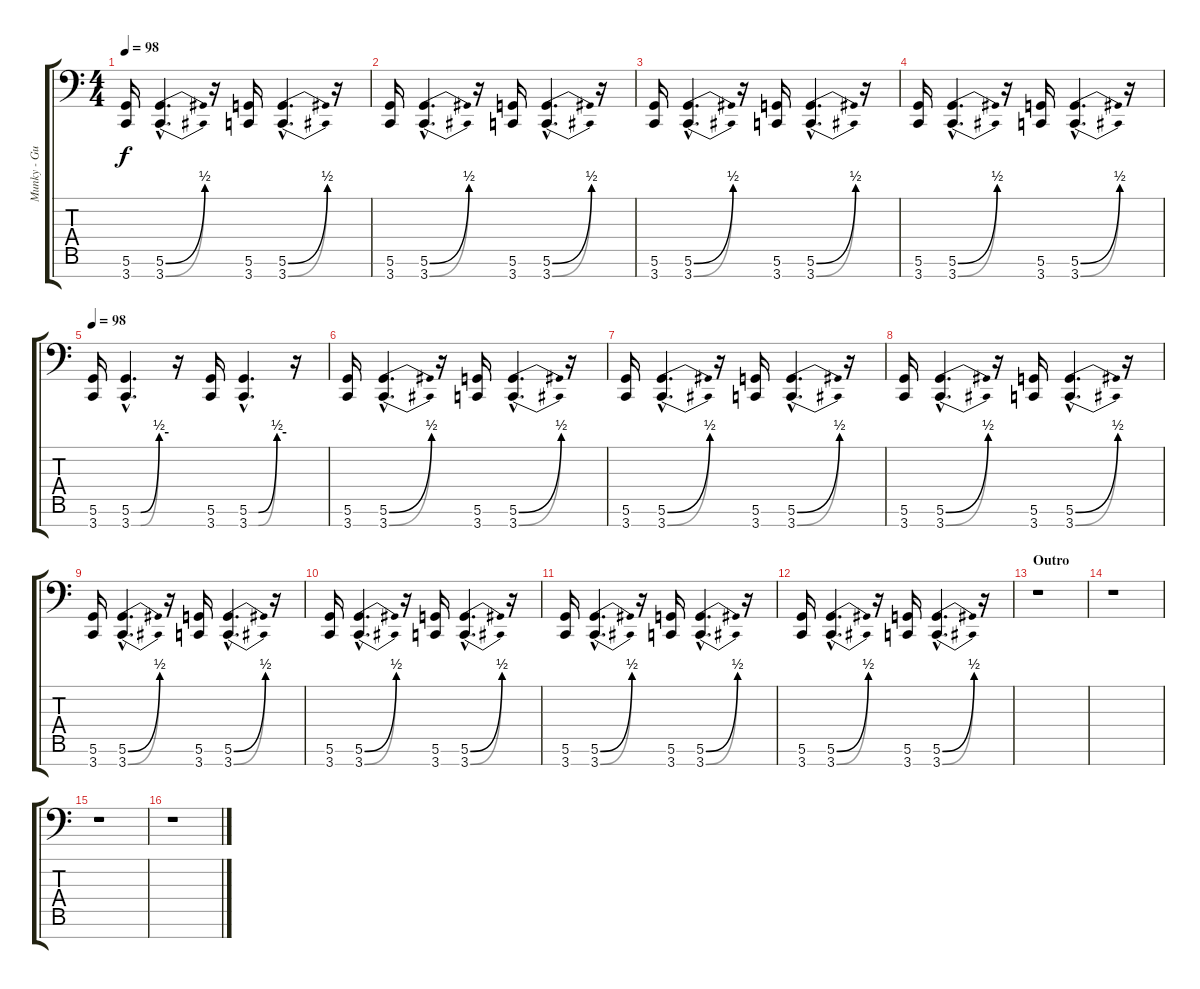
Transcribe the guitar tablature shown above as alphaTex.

\track ("Munky - Guitar" "Munky - Gu") {instrument lead2sawtooth}
\staff {score tabs}
\tuning (D4 A3 F3 C3 G2 D2 A1) {hide}
\ts (4 4)
\tempo 98
\clef f4
\ks c
(5.6 3.7).16{dy f} (5.6{be (bend 0 0 60 2) hac} 3.7{be (bend 0 0 60 2) hac}).4{d} r.16 (5.6 3.7).16 (5.6{be (bend 0 0 60 2) hac} 3.7{be (bend 0 0 60 2) hac}).4{d} r.16 |
(5.6 3.7).16 (5.6{be (bend 0 0 60 2) hac} 3.7{be (bend 0 0 60 2) hac}).4{d} r.16 (5.6 3.7).16 (5.6{be (bend 0 0 60 2) hac} 3.7{be (bend 0 0 60 2) hac}).4{d} r.16 |
(5.6 3.7).16 (5.6{be (bend 0 0 60 2) hac} 3.7{be (bend 0 0 60 2) hac}).4{d} r.16 (5.6 3.7).16 (5.6{be (bend 0 0 60 2) hac} 3.7{be (bend 0 0 60 2) hac}).4{d} r.16 |
(5.6 3.7).16 (5.6{be (bend 0 0 60 2) hac} 3.7{be (bend 0 0 60 2) hac}).4{d} r.16 (5.6 3.7).16 (5.6{be (bend 0 0 60 2) hac} 3.7{be (bend 0 0 60 2) hac}).4{d} r.16 |
\tempo 98
(5.6 3.7).16{volume 10 instrument distortionguitar} (5.6{be (custom 0 0 15 0 45 2 60 2) hac} 3.7{be (custom 0 0 15 0 45 2 60 2) hac}).4{d} r.16 (5.6 3.7).16 (5.6{be (custom 0 0 15 0 45 2 60 2) hac} 3.7{be (custom 0 0 15 0 45 2 60 2) hac}).4{d} r.16 |
(5.6 3.7).16 (5.6{be (bend 0 0 60 2) hac} 3.7{be (bend 0 0 60 2) hac}).4{d} r.16 (5.6 3.7).16 (5.6{be (bend 0 0 60 2) hac} 3.7{be (bend 0 0 60 2) hac}).4{d} r.16 |
(5.6 3.7).16 (5.6{be (bend 0 0 60 2) hac} 3.7{be (bend 0 0 60 2) hac}).4{d} r.16 (5.6 3.7).16 (5.6{be (bend 0 0 60 2) hac} 3.7{be (bend 0 0 60 2) hac}).4{d} r.16 |
(5.6 3.7).16 (5.6{be (bend 0 0 60 2) hac} 3.7{be (bend 0 0 60 2) hac}).4{d} r.16 (5.6 3.7).16 (5.6{be (bend 0 0 60 2) hac} 3.7{be (bend 0 0 60 2) hac}).4{d} r.16 |
(5.6 3.7).16 (5.6{be (bend 0 0 60 2) hac} 3.7{be (bend 0 0 60 2) hac}).4{d} r.16 (5.6 3.7).16 (5.6{be (bend 0 0 60 2) hac} 3.7{be (bend 0 0 60 2) hac}).4{d} r.16 |
(5.6 3.7).16 (5.6{be (bend 0 0 60 2) hac} 3.7{be (bend 0 0 60 2) hac}).4{d} r.16 (5.6 3.7).16 (5.6{be (bend 0 0 60 2) hac} 3.7{be (bend 0 0 60 2) hac}).4{d} r.16 |
(5.6 3.7).16 (5.6{be (bend 0 0 60 2) hac} 3.7{be (bend 0 0 60 2) hac}).4{d} r.16 (5.6 3.7).16 (5.6{be (bend 0 0 60 2) hac} 3.7{be (bend 0 0 60 2) hac}).4{d} r.16 |
(5.6 3.7).16 (5.6{be (bend 0 0 60 2) hac} 3.7{be (bend 0 0 60 2) hac}).4{d} r.16 (5.6 3.7).16 (5.6{be (bend 0 0 60 2) hac} 3.7{be (bend 0 0 60 2) hac}).4{d} r.16 |
\section ("" "Outro")
r.1 |
r.1 |
r.1 |
r.1
